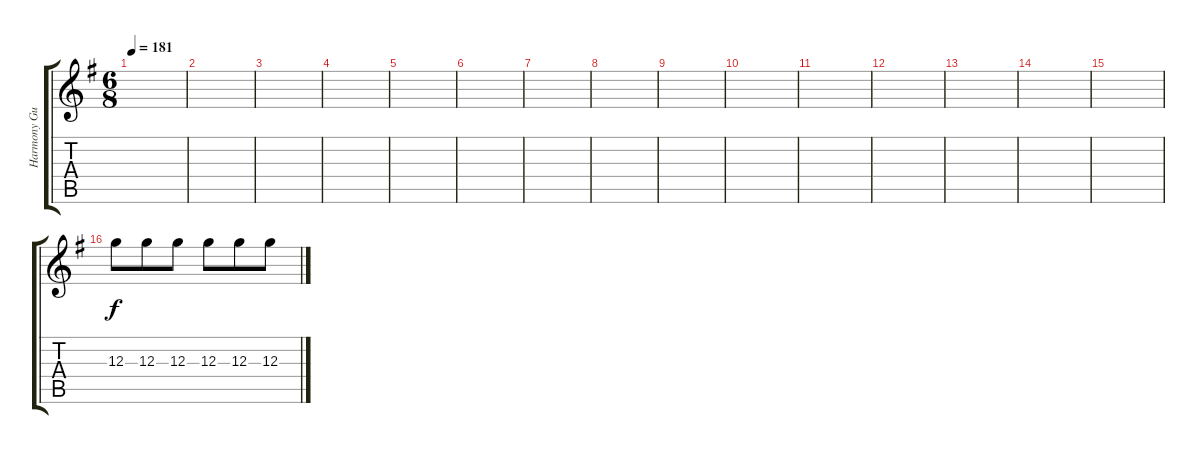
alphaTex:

\track ("Harmony Guitar" "Harmony Gu") {instrument distortionguitar}
\staff {score tabs}
\tuning (E4 B3 G3 D3 A2 E2) {hide}
\ts (6 8)
\tempo 181
\clef g2
\ks eminor
|
|
|
|
|
|
|
|
|
|
|
|
|
|
|
12.3.8 12.3.8 12.3.8 12.3.8 12.3.8 12.3.8
